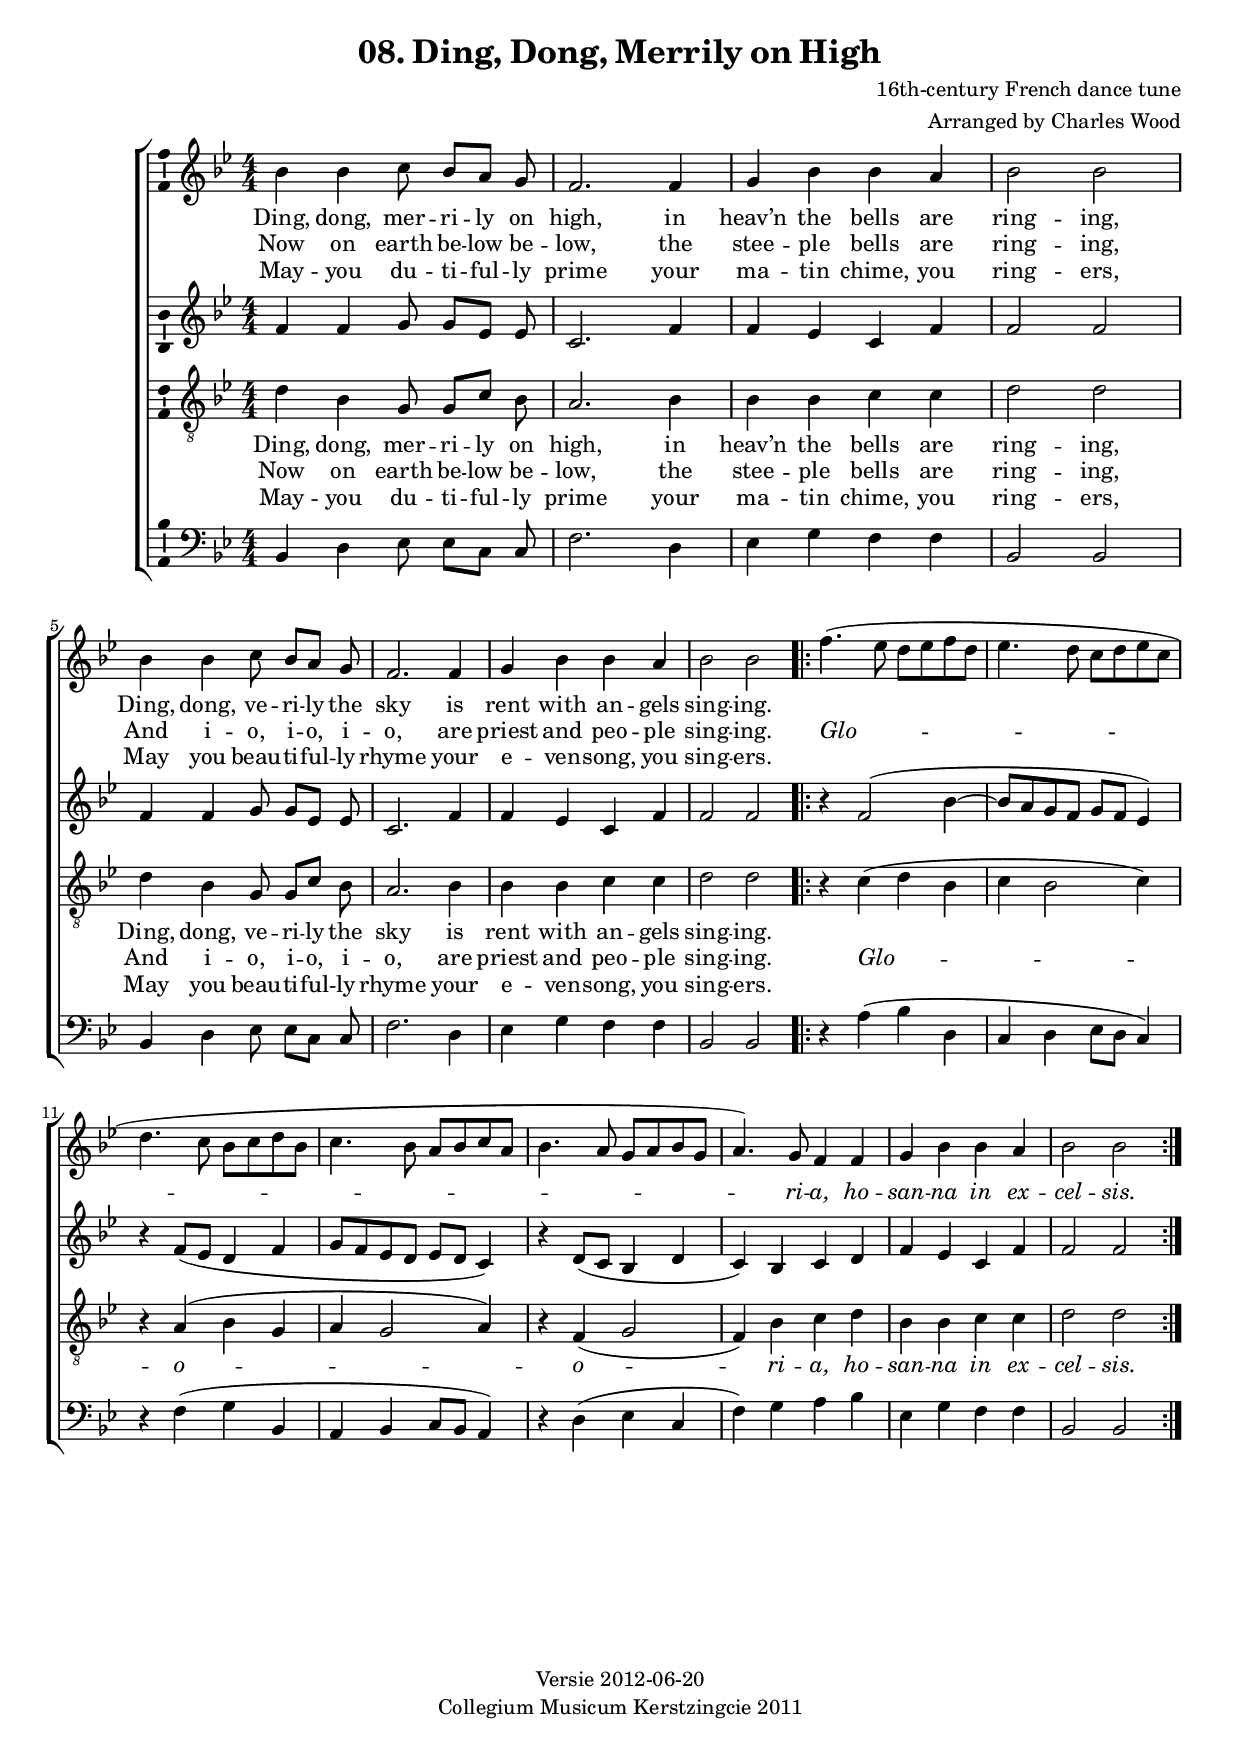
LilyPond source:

% vim: set fileformat=dos:
\version "2.12.3"

% vim: set fileformat=dos:
\version "2.12.3"

soprano = \relative bes' {
  \clef "treble" 
  \key bes \major 
  \numericTimeSignature\time 4/4 
  bes4 bes4 c8  bes8 [ a8 ] g8  | % 1
  f2. f4 | % 2
  g4 bes4 bes4 a4 | % 3
  bes2 bes2 | % 4
  bes4 bes4 c8 bes8 [ a8 ] g8 | % 5
  f2. f4 | % 6
  g4 bes4 bes4 a4 | % 7
  bes2 bes2 | % 8
  \repeat volta 2 {
    f'4.( es8 d8[ es8 f8 d8] | \barNumberCheck #10
    es4. d8 c8 [ d8 es8 c8 ] | % 11
    d4. c8 bes8 [ c8 d8 bes8 ] | % 12
    c4. bes8 a8 [ bes8 c8 a8 ] | % 13
    bes4. a8 g8 [ a8 bes8 g8 ] | % 14
    a4. ) g8 f4 f4 | % 16
    g4 bes4 bes4 a4 | % 17
    bes2 bes2 
  }
}

alto = \relative f' {
  \clef "treble" 
  \key bes \major 
  \numericTimeSignature\time 4/4 
  f4 f4 g8 g8 [ es8 ] es8 | % 1
  c2. f4 | % 2
  f4 es4 c4 f4 | % 3
  f2 f2 | % 4
  %\break
  f4 f4 g8 g8 [ es8 ] es8 | % 5
  c2. f4 | % 6
  f4 es4 c4 f4 | % 7
  f2 f2 | % 8
  %\break
  \repeat volta 2 {
    r4 f2 ( bes4 ~ | \barNumberCheck #10
    bes8[ a8 g8 f8] g8[ f8] es4) | % 11
    \break
    r4 f8 ( [ es8 ] d4 f4 | % 12
    g8 [ f8 es8 d8 ] es8 [ d8 ] c4 ) | % 13
    r4 d8 ( [ c8 ] bes4 d4 | % 14
    c4 ) bes4 c4 d4 | % 15
    f4 es4 c4 f4 | % 16
    f2 f2 
  }
}

tenor = \relative d' {
  \clef "treble_8" 
  \key bes \major 
  \numericTimeSignature\time 4/4 
  d4 bes4 g8 g8 [ c8 ] bes8 | % 1
  a2. bes4 | % 2
  bes4 bes4 c4 c4 | % 3
  d2 d2 | % 4
  d4 bes4 g8 g8 [ c8 ] bes8 | % 5
  a2. bes4 | % 6
  bes4 bes4 c4 c4 | % 7
  d2 d2 | % 8
  \repeat volta 2 { 
    r4 c4 ( d4 bes4 | \barNumberCheck #10
    c4 bes2 c4 ) | % 11
    r4 a4 ( bes4 g4 | % 12
    a4 g2 a4 ) | % 13
    r4 f4 ( g2 | % 14
    f4 ) bes4 c4 d4 | % 15
    bes4 bes4 c4 c4 | % 16
    d2 d2 
  }
}

bass = \relative bes, {
  \clef "bass" 
  \key bes \major 
  \numericTimeSignature\time 4/4 
  bes4 d4 es8 es8 [ c8 ] c8 | % 1
  f2. d4 | % 2
  es4 g4 f4 f4 | % 3
  bes,2 bes2 | % 4
  bes4 d4 es8 es8 [ c8 ] c8 | % 5
  f2. d4 | % 6
  es4 g4 f4 f4 | % 7
  bes,2 bes2 | % 8
  \repeat volta 2 { 
    r4 a'4 ( bes4 d,4 | \barNumberCheck #10
    c4 d4 es8 [ d8 ] c4 ) r4 f4 ( g4 bes,4 | % 12
    a4 bes4 c8 [ bes8 ] a4 ) r4 d4 ( es4 c4 | % 14
    f4 ) g4 a4 bes4 | % 15
    es,4 g4 f4 f4 | % 16
    bes,2 bes2 
  }
}

    italic = { % italic
      \override Lyrics.LyricText #'font-shape = #'italic
    }

    normal = { % text face
      \revert Lyrics.LyricText #'font-shape
    }

verseOne = \lyricmode {
  Ding, dong, mer -- ri -- ly on high,
  in heav’n the bells are ring -- ing, 
  Ding, dong, ve -- ri -- ly the sky 
  is rent with an -- gels sing -- ing. 
}

verseTwo = \lyricmode {
  Now on earth be -- low be -- low,
  the stee -- ple bells are ring -- ing,
  And i -- o, i -- o, i -- o, 
  are priest and peo -- ple sing -- ing.
}

verseThree = \lyricmode {
  May -- you  du -- ti -- ful -- ly prime
  your ma -- tin chime, you ring -- ers,
  May you beau -- ti -- ful -- ly rhyme
  your e -- ven -- song, you sing -- ers.
}

verseTwoSoprano = { 
  \verseTwo
  \lyricmode {
    % \set associatedVoice = #"alto" % for ri
    \italic
    Glo -- ri -- a, ho -- san -- na
    in ex -- cel -- sis.
    \normal
  }
}

verseTwoOther = {
  \verseTwo
  \lyricmode {
    \italic
    Glo -- o -- o -- ri -- a, ho -- san -- na
    in ex -- cel -- sis.
    \normal
  }
}


nummer = "08."

\header {
  title = \markup {\nummer "" Ding, Dong, Merrily on High}
  composer = "16th-century French dance tune"
  arranger = "Arranged by Charles Wood"
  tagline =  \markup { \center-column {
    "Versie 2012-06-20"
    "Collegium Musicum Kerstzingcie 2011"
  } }
}

% Make everything a bit smaller. 
% The normal size of the music font is 20, but that gets things *really*
% jammed together.
#(set-global-staff-size 18)

\score {
  \new ChoirStaff <<
    \new Staff = "sSoprano" << 
      \new Voice = "vSoprano" { \soprano }
    >>
    \new Lyrics \lyricsto "vSoprano" \verseOne
    \new Lyrics \lyricsto "vSoprano" \verseTwoSoprano
    \new Lyrics \lyricsto "vSoprano" \verseThree

    \new Staff = "sAlto" << 
      \new Voice = "vAlto" { \alto }
    >>

    \new Staff = "sTenor" << 
      \new Voice = "vTenor" { \tenor }
    >>
    \new Lyrics \lyricsto "vTenor" \verseOne
    \new Lyrics \lyricsto "vTenor" \verseTwoOther
    \new Lyrics \lyricsto "vTenor" \verseThree

    \new Staff = "sBass" << 
      \new Voice = "vBass" { \bass }
    >>
  >>
  \layout { 
    % We can haz ambitus to display pitch range?
    \context { \Staff 
      \consists "Ambitus_engraver"
    }
    % space-saving tweaks
    %{
    \context { \Staff
      \override VerticalAxisGroup #'minimum-Y-extent = #'(-1 . 1)
    }
    %}
    \context { \Lyrics
      \override VerticalAxisGroup #'Y-extent = #'(-0.1 . 0.1)
    }
    \context { \Lyrics
      \override VerticalAxisGroup #'minimum-Y-extent = #'(0 . 0)
    }
  }
}
